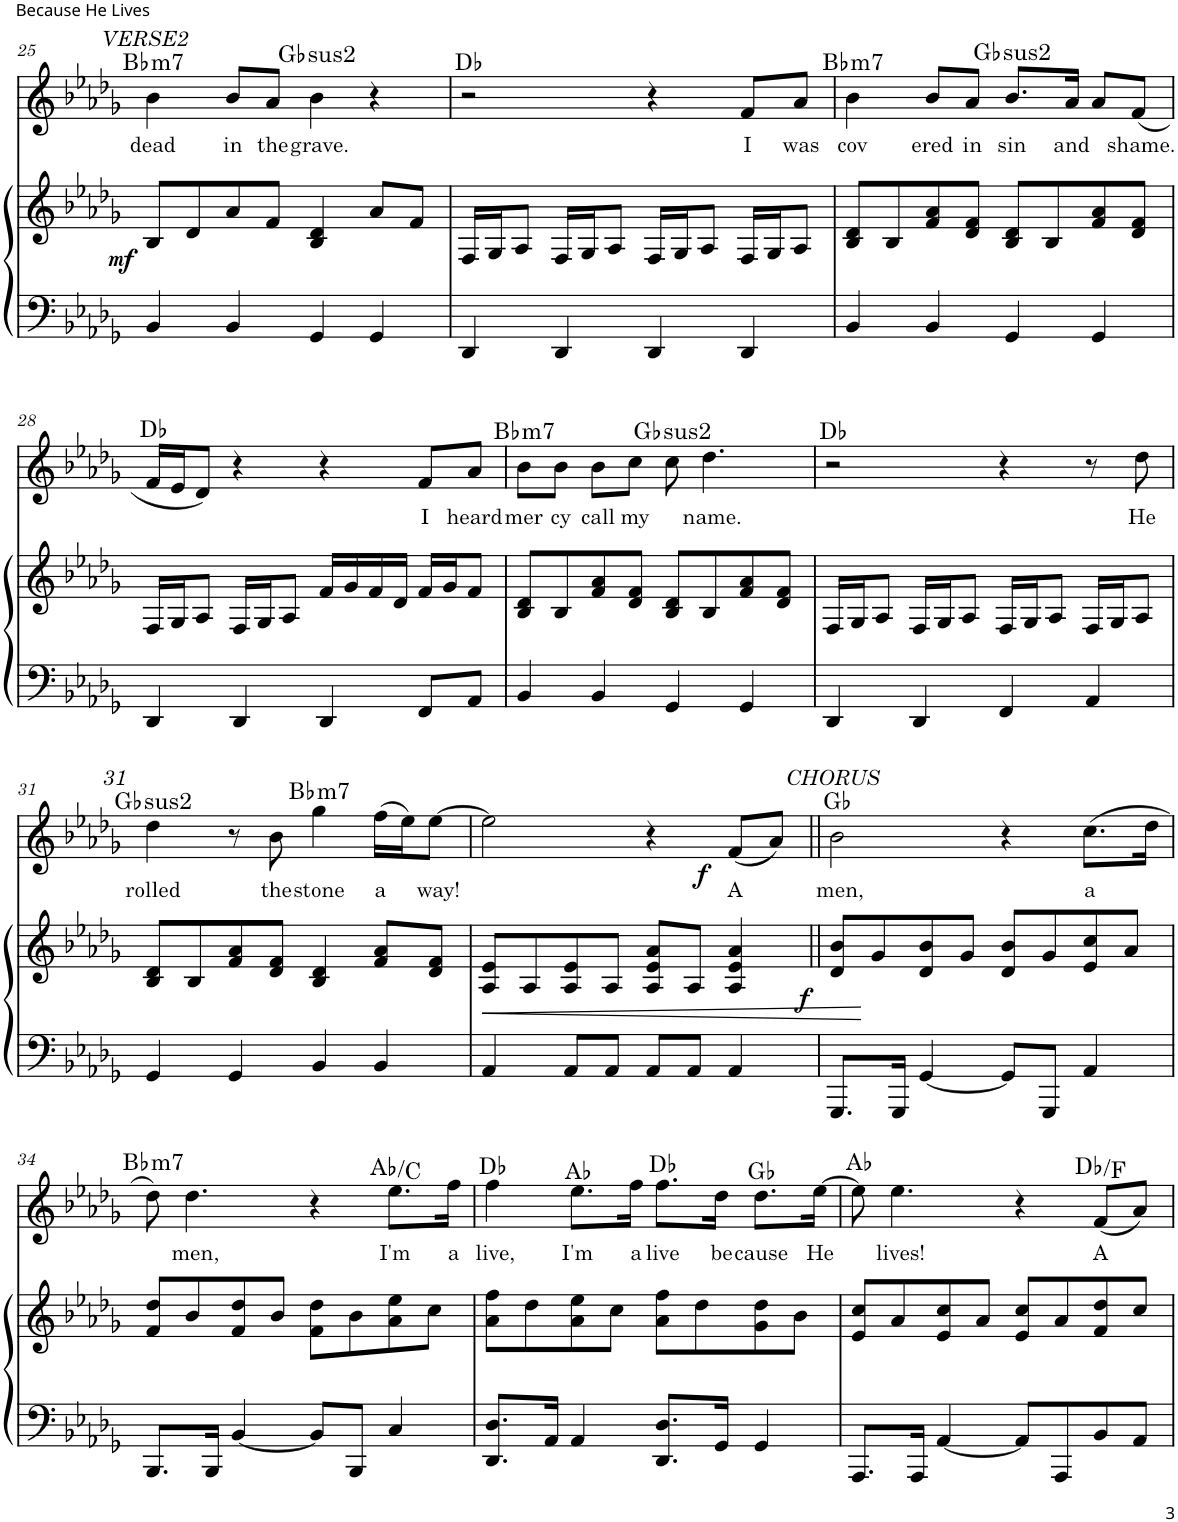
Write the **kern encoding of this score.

**kern	**kern	**dynam	**kern	**text	**dynam	**harte
*part2	*part2	*part2	*part1	*part1	*part1	*part1
*staff3	*staff2	*staff2/3	*staff1	*staff1	*staff1	*
!!LO:PB:g=z
*clefF4	*clefG2	*	*clefG2	*	*	*
*k[b-e-a-d-g-]	*k[b-e-a-d-g-]	*	*k[b-e-a-d-g-]	*	*	*
*M4/4	*M4/4	*	*M4/4	*	*	*
=25	=25	=25	=25	=25	=25	=25
!	!	!	!LO:TX:a:i:t=VERSE2	!	!	!
!	!	!LO:DY:b	!	!LO:LY:b	!	!LO:H:kt=m7
4BB-/	8B-/L	mf	4b-\	dead	.	Bb:min7
.	8d-/	.	.	.	.	.
!	!	!	!	!LO:LY:b	!	!
4BB-/	8a-/	.	8b-/L	in	.	.
!	!	!	!	!LO:LY:b	!	!
.	8f/J	.	8a-/J	the	.	.
!	!	!	!	!LO:LY:b	!	!LO:H:kt=2
4GG-/	4B-/ 4d-/	.	4b-\	grave.	.	Gb:(1,2,5)
4GG-/	8a-/L	.	4r	.	.	.
.	8f/J	.	.	.	.	.
=26	=26	=26	=26	=26	=26	=26
4DD-/	16F/LL	.	2r	.	.	Db:maj
.	16G-/J	.	.	.	.	.
.	8A-/J	.	.	.	.	.
4DD-/	16F/LL	.	.	.	.	.
.	16G-/J	.	.	.	.	.
.	8A-/J	.	.	.	.	.
4DD-/	16F/LL	.	4r	.	.	.
.	16G-/J	.	.	.	.	.
.	8A-/J	.	.	.	.	.
!	!	!	!	!LO:LY:b	!	!
4DD-/	16F/LL	.	8f/L	I	.	.
.	16G-/J	.	.	.	.	.
!	!	!	!	!LO:LY:b	!	!
.	8A-/J	.	8a-/J	was	.	.
=27	=27	=27	=27	=27	=27	=27
!	!	!	!	!LO:LY:b	!	!LO:H:kt=m7
4BB-/	8B-/ 8d-/L	.	4b-\	cov	.	Bb:min7
.	8B-/	.	.	.	.	.
!	!	!	!	!LO:LY:b	!	!
4BB-/	8f/ 8a-/	.	8b-/L	ered	.	.
!	!	!	!	!LO:LY:b	!	!
.	8d-/ 8f/J	.	8a-/J	in	.	.
!	!	!	!	!LO:LY:b	!	!LO:H:kt=2
4GG-/	8B-/ 8d-/L	.	8.b-/L	sin	.	Gb:(1,2,5)
.	8B-/	.	.	.	.	.
!	!	!	!	!LO:LY:b	!	!
.	.	.	16a-/Jk	and	.	.
4GG-/	8f/ 8a-/	.	8a-/L	.	.	.
!	!	!	!	!LO:LY:b	!	!
.	8d-/ 8f/J	.	(8f/J	shame.	.	.
!!LO:LB:g=z
=28	=28	=28	=28	=28	=28	=28
4DD-/	16F/LL	.	16f/LL	.	.	Db:maj
.	16G-/J	.	16e-/J	.	.	.
.	8A-/J	.	8d-/J)	.	.	.
4DD-/	16F/LL	.	4r	.	.	.
.	16G-/J	.	.	.	.	.
.	8A-/J	.	.	.	.	.
4DD-/	16f/LL	.	4r	.	.	.
.	16g-/	.	.	.	.	.
.	16f/	.	.	.	.	.
.	16d-/JJ	.	.	.	.	.
!	!	!	!	!LO:LY:b	!	!
8FF/L	16f/LL	.	8f/L	I	.	.
.	16g-/J	.	.	.	.	.
!	!	!	!	!LO:LY:b	!	!
8AA-/J	8f/J	.	8a-/J	heard	.	.
=29	=29	=29	=29	=29	=29	=29
!	!	!	!	!LO:LY:b	!	!LO:H:kt=m7
4BB-/	8B-/ 8d-/L	.	8b-\L	mer	.	Bb:min7
!	!	!	!	!LO:LY:b	!	!
.	8B-/	.	8b-\J	cy	.	.
!	!	!	!	!LO:LY:b	!	!
4BB-/	8f/ 8a-/	.	8b-\L	call	.	.
!	!	!	!	!LO:LY:b	!	!
.	8d-/ 8f/J	.	8cc\J	my	.	.
!	!	!	!	!	!	!LO:H:kt=2
4GG-/	8B-/ 8d-/L	.	8cc\	.	.	Gb:(1,2,5)
!	!	!	!	!LO:LY:b	!	!
.	8B-/	.	4.dd-\	name.	.	.
4GG-/	8f/ 8a-/	.	.	.	.	.
.	8d-/ 8f/J	.	.	.	.	.
=30	=30	=30	=30	=30	=30	=30
4DD-/	16F/LL	.	2r	.	.	Db:maj
.	16G-/J	.	.	.	.	.
.	8A-/J	.	.	.	.	.
4DD-/	16F/LL	.	.	.	.	.
.	16G-/J	.	.	.	.	.
.	8A-/J	.	.	.	.	.
4FF/	16F/LL	.	4r	.	.	.
.	16G-/J	.	.	.	.	.
.	8A-/J	.	.	.	.	.
4AA-/	16F/LL	.	8r	.	.	.
.	16G-/J	.	.	.	.	.
!	!	!	!	!LO:LY:b	!	!
.	8A-/J	.	8dd-\	He	.	.
!!LO:LB:g=z
=31	=31	=31	=31	=31	=31	=31
!	!	!	!LO:TX:a:i:t=31	!	!	!
!	!	!	!	!LO:LY:b	!	!LO:H:kt=2
4GG-/	8B-/ 8d-/L	.	4dd-\	rolled	.	Gb:(1,2,5)
.	8B-/	.	.	.	.	.
4GG-/	8f/ 8a-/	.	8r	.	.	.
!	!	!	!	!LO:LY:b	!	!
.	8d-/ 8f/J	.	8b-\	the	.	.
!	!	!	!	!LO:LY:b	!	!LO:H:kt=m7
4BB-/	4B-/ 4d-/	.	4gg-\	stone	.	Bb:min7
!	!	!	!	!LO:LY:b	!	!
4BB-/	8f/ 8a-/L	.	(16ff\LL	a	.	.
.	.	.	16ee-\J)	.	.	.
!	!	!	!	!LO:LY:b	!	!
.	8d-/ 8f/J	.	[8ee-\J	way!	.	.
=32	=32	=32	=32	=32	=32	=32
!	!	!LO:HP:b	!	!	!	!
4AA-/	8A-/ 8e-/L	<	2ee-\]	.	.	.
.	8A-/	.	.	.	.	.
8AA-/L	8A-/ 8e-/	.	.	.	.	.
8AA-/J	8A-/J	.	.	.	.	.
8AA-/L	8A-/ 8e-/ 8a-/L	.	4r	.	.	.
8AA-/J	8A-/J	.	.	.	.	.
!	!	!	!	!LO:LY:b	!LO:DY:b	!
4AA-/	4A-/ 4e-/ 4a-/	.	(8f/L	A	f	.
.	.	.	8a-/J)	.	.	.
=33||	=33||	=33||	=33||	=33||	=33||	=33||
!	!	!	!LO:TX:a:i:t=CHORUS	!	!	!
!	!	!LO:DY:b	!	!LO:LY:b	!	!
8.GGG-/L	8d-/ 8b-/L	f	2b-\	men,	.	Gb:maj
.	8g-/	[	.	.	.	.
16GGG-/Jk	.	.	.	.	.	.
[4GG-/	8d-/ 8b-/	.	.	.	.	.
.	8g-/J	.	.	.	.	.
8GG-/L]	8d-/ 8b-/L	.	4r	.	.	.
8GGG-/J	8g-/	.	.	.	.	.
!	!	!	!	!LO:LY:b	!	!
4AA-/	8e-/ 8cc/	.	(8.cc\L	a	.	.
.	8a-/J	.	.	.	.	.
.	.	.	16dd-\Jk	.	.	.
!!LO:LB:g=z
=34	=34	=34	=34	=34	=34	=34
!	!	!	!	!	!	!LO:H:kt=m7
8.BBB-/L	8f/ 8dd-/L	.	8dd-\)	.	.	Bb:min7
!	!	!	!	!LO:LY:b	!	!
.	8b-/	.	4.dd-\	men,	.	.
16BBB-/Jk	.	.	.	.	.	.
[4BB-/	8f/ 8dd-/	.	.	.	.	.
.	8b-/J	.	.	.	.	.
8BB-/L]	8f\ 8dd-\L	.	4r	.	.	.
8BBB-/J	8b-\	.	.	.	.	.
!	!	!	!	!LO:LY:b	!	!
4C/	8a-\ 8ee-\	.	8.ee-\L	I'm	.	Ab:maj/3
.	8cc\J	.	.	.	.	.
!	!	!	!	!LO:LY:b	!	!
.	.	.	16ff\Jk	a	.	.
=35	=35	=35	=35	=35	=35	=35
!	!	!	!	!LO:LY:b	!	!
8.DD-/ 8.D-/L	8a-\ 8ff\L	.	4ff\	live,	.	Db:maj
.	8dd-\	.	.	.	.	.
16AA-/Jk	.	.	.	.	.	.
!	!	!	!	!LO:LY:b	!	!
4AA-/	8a-\ 8ee-\	.	8.ee-\L	I'm	.	Ab:maj
.	8cc\J	.	.	.	.	.
!	!	!	!	!LO:LY:b	!	!
.	.	.	16ff\Jk	a	.	.
!	!	!	!	!LO:LY:b	!	!
8.DD-/ 8.D-/L	8a-\ 8ff\L	.	8.ff\L	live	.	Db:maj
.	8dd-\	.	.	.	.	.
!	!	!	!	!LO:LY:b	!	!
16GG-/Jk	.	.	16dd-\Jk	be	.	.
!	!	!	!	!LO:LY:b	!	!
4GG-/	8g-\ 8dd-\	.	8.dd-\L	cause	.	Gb:maj
.	8b-\J	.	.	.	.	.
!	!	!	!	!LO:LY:b	!	!
.	.	.	[16ee-\Jk	He	.	.
=36	=36	=36	=36	=36	=36	=36
8.AAA-/L	8e-/ 8cc/L	.	8ee-\]	.	.	Ab:maj
!	!	!	!	!LO:LY:b	!	!
.	8a-/	.	4.ee-\	lives!	.	.
16AAA-/Jk	.	.	.	.	.	.
[4AA-/	8e-/ 8cc/	.	.	.	.	.
.	8a-/J	.	.	.	.	.
8AA-/L]	8e-/ 8cc/L	.	4r	.	.	.
8AAA-/	8a-/	.	.	.	.	.
!	!	!	!	!LO:LY:b	!	!
8BB-/	8f/ 8dd-/	.	(8f/L	A	.	Db:maj/3
8AA-/J	8cc/J	.	8a-/J)	.	.	.
=	=	=	=	=	=	=
*-	*-	*-	*-	*-	*-	*-
